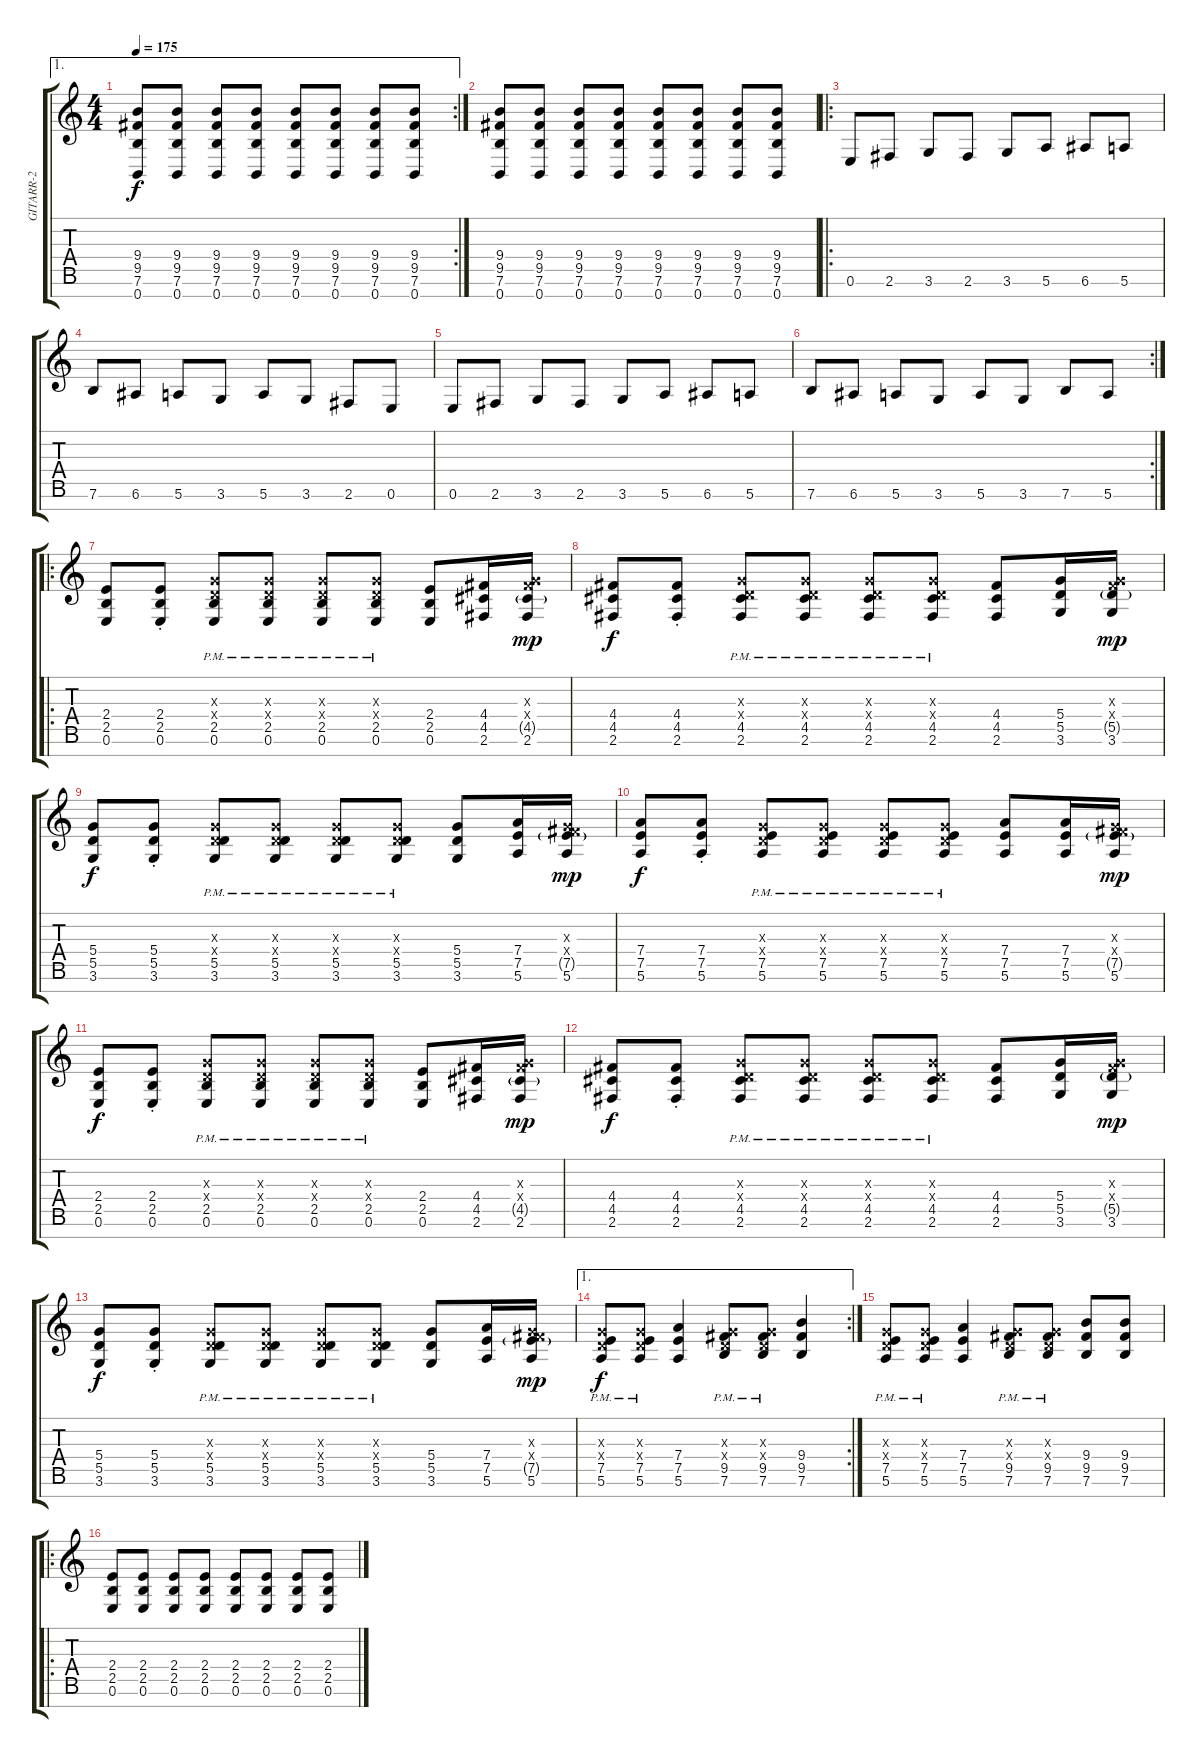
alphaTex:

\track ("GITARR-2" "GITARR-2") {instrument distortionguitar}
\staff {score tabs}
\tuning (E4 B3 G3 D3 A2 E2 B1) {hide}
\ae 1
\rc 2
\ts (4 4)
\tempo 175
\clef g2
\ks c
(9.4 9.5 7.6 0.7).8{dy f} (9.4 9.5 7.6 0.7).8 (9.4 9.5 7.6 0.7).8 (9.4 9.5 7.6 0.7).8 (9.4 9.5 7.6 0.7).8 (9.4 9.5 7.6 0.7).8 (9.4 9.5 7.6 0.7).8 (9.4 9.5 7.6 0.7).8 |
(9.4 9.5 7.6 0.7).8 (9.4 9.5 7.6 0.7).8 (9.4 9.5 7.6 0.7).8 (9.4 9.5 7.6 0.7).8 (9.4 9.5 7.6 0.7).8 (9.4 9.5 7.6 0.7).8 (9.4 9.5 7.6 0.7).8 (9.4 9.5 7.6 0.7).8 |
\ro
0.6.8 2.6.8 3.6.8 2.6.8 3.6.8 5.6.8 6.6.8 5.6.8 |
7.6.8 6.6.8 5.6.8 3.6.8 5.6.8 3.6.8 2.6.8 0.6.8 |
0.6.8 2.6.8 3.6.8 2.6.8 3.6.8 5.6.8 6.6.8 5.6.8 |
\rc 2
7.6.8 6.6.8 5.6.8 3.6.8 5.6.8 3.6.8 7.6.8 5.6.8 |
\ro
(2.4 2.5 0.6).8 (2.4{st} 2.5{st} 0.6{st}).8 (0.3{x} 0.4{x} 2.5{pm} 0.6{pm}).8 (0.3{x} 0.4{x} 2.5{pm} 0.6{pm}).8 (0.3{x} 0.4{x} 2.5{pm} 0.6{pm}).8 (0.3{x} 0.4{x} 2.5{pm} 0.6{pm}).8 (2.4 2.5 0.6).8 (4.4 4.5 2.6).16 (0.3{x} 4.4{x} 4.5{g} 2.6).16{dy mp} |
(4.4 4.5 2.6).8{dy f} (4.4{st} 4.5{st} 2.6{st}).8 (0.3{x} 0.4{x} 4.5{pm} 2.6{pm}).8 (0.3{x} 0.4{x} 4.5{pm} 2.6{pm}).8 (0.3{x} 0.4{x} 4.5{pm} 2.6{pm}).8 (0.3{x} 0.4{x} 4.5{pm} 2.6{pm}).8 (4.4 4.5 2.6).8 (5.4 5.5 3.6).16 (0.3{x} 4.4{x} 5.5{g} 3.6).16{dy mp} |
(5.4 5.5 3.6).8{dy f} (5.4{st} 5.5{st} 3.6{st}).8 (0.3{x} 0.4{x} 5.5{pm} 3.6{pm}).8 (0.3{x} 0.4{x} 5.5{pm} 3.6{pm}).8 (0.3{x} 0.4{x} 5.5{pm} 3.6{pm}).8 (0.3{x} 0.4{x} 5.5{pm} 3.6{pm}).8 (5.4 5.5 3.6).8 (7.4 7.5 5.6).16 (0.3{x} 4.4{x} 7.5{g} 5.6).16{dy mp} |
(7.4 7.5 5.6).8{dy f} (7.4{st} 7.5{st} 5.6{st}).8 (0.3{x} 0.4{x} 7.5{pm} 5.6{pm}).8 (0.3{x} 0.4{x} 7.5{pm} 5.6{pm}).8 (0.3{x} 0.4{x} 7.5{pm} 5.6{pm}).8 (0.3{x} 0.4{x} 7.5{pm} 5.6{pm}).8 (7.4 7.5 5.6).8 (7.4 7.5 5.6).16 (0.3{x} 4.4{x} 7.5{g} 5.6).16{dy mp} |
(2.4 2.5 0.6).8{dy f} (2.4{st} 2.5{st} 0.6{st}).8 (0.3{x} 0.4{x} 2.5{pm} 0.6{pm}).8 (0.3{x} 0.4{x} 2.5{pm} 0.6{pm}).8 (0.3{x} 0.4{x} 2.5{pm} 0.6{pm}).8 (0.3{x} 0.4{x} 2.5{pm} 0.6{pm}).8 (2.4 2.5 0.6).8 (4.4 4.5 2.6).16 (0.3{x} 4.4{x} 4.5{g} 2.6).16{dy mp} |
(4.4 4.5 2.6).8{dy f} (4.4{st} 4.5{st} 2.6{st}).8 (0.3{x} 0.4{x} 4.5{pm} 2.6{pm}).8 (0.3{x} 0.4{x} 4.5{pm} 2.6{pm}).8 (0.3{x} 0.4{x} 4.5{pm} 2.6{pm}).8 (0.3{x} 0.4{x} 4.5{pm} 2.6{pm}).8 (4.4 4.5 2.6).8 (5.4 5.5 3.6).16 (0.3{x} 4.4{x} 5.5{g} 3.6).16{dy mp} |
(5.4 5.5 3.6).8{dy f} (5.4{st} 5.5{st} 3.6{st}).8 (0.3{x} 0.4{x} 5.5{pm} 3.6{pm}).8 (0.3{x} 0.4{x} 5.5{pm} 3.6{pm}).8 (0.3{x} 0.4{x} 5.5{pm} 3.6{pm}).8 (0.3{x} 0.4{x} 5.5{pm} 3.6{pm}).8 (5.4 5.5 3.6).8 (7.4 7.5 5.6).16 (0.3{x} 4.4{x} 7.5{g} 5.6).16{dy mp} |
\ae 1
\rc 2
(0.3{x} 0.4{x} 7.5{pm} 5.6{pm}).8{dy f} (0.3{x} 0.4{x} 7.5{pm} 5.6{pm}).8 (7.4 7.5 5.6).4 (0.3{x} 0.4{x} 9.5{pm} 7.6{pm}).8 (0.3{x} 0.4{x} 9.5{pm} 7.6{pm}).8 (9.4 9.5 7.6).4 |
(0.3{x} 0.4{x} 7.5{pm} 5.6{pm}).8 (0.3{x} 0.4{x} 7.5{pm} 5.6{pm}).8 (7.4 7.5 5.6).4 (0.3{x} 0.4{x} 9.5{pm} 7.6{pm}).8 (0.3{x} 0.4{x} 9.5{pm} 7.6{pm}).8 (9.4 9.5 7.6).8 (9.4 9.5 7.6).8 |
\ro
(2.4 2.5 0.6).8 (2.4 2.5 0.6).8 (2.4 2.5 0.6).8 (2.4 2.5 0.6).8 (2.4 2.5 0.6).8 (2.4 2.5 0.6).8 (2.4 2.5 0.6).8 (2.4 2.5 0.6).8
